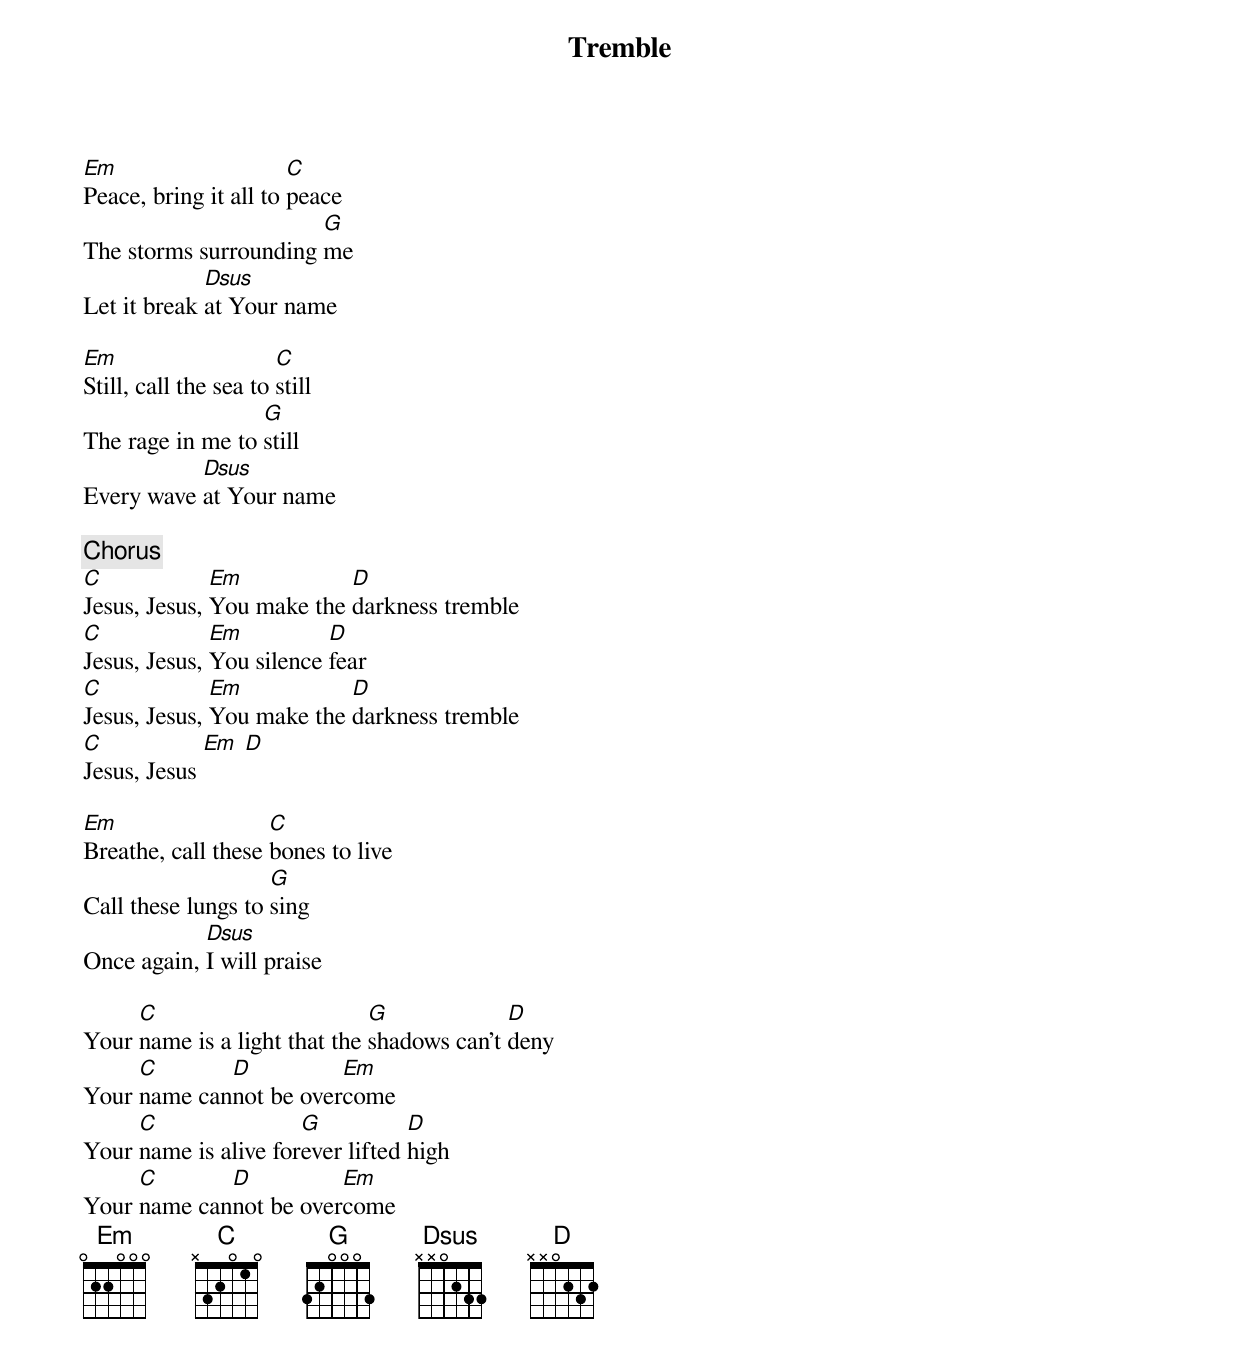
{Title: Tremble}
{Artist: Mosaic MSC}

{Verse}
[Em]Peace, bring it all to [C]peace
The storms surrounding [G]me
Let it break [Dsus]at Your name

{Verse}
[Em]Still, call the sea to [C]still
The rage in me to [G]still
Every wave [Dsus]at Your name

{Chorus}
[C]Jesus, Jesus, [Em]You make the [D]darkness tremble
[C]Jesus, Jesus, [Em]You silence [D]fear
[C]Jesus, Jesus, [Em]You make the [D]darkness tremble
[C]Jesus, Jesus [Em] [D]

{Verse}
[Em]Breathe, call these [C]bones to live
Call these lungs to [G]sing
Once again, [Dsus]I will praise

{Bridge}
Your [C]name is a light that the [G]shadows can't [D]deny
Your [C]name can[D]not be over[Em]come
Your [C]name is alive for[G]ever lifted [D]high
Your [C]name can[D]not be over[Em]come
